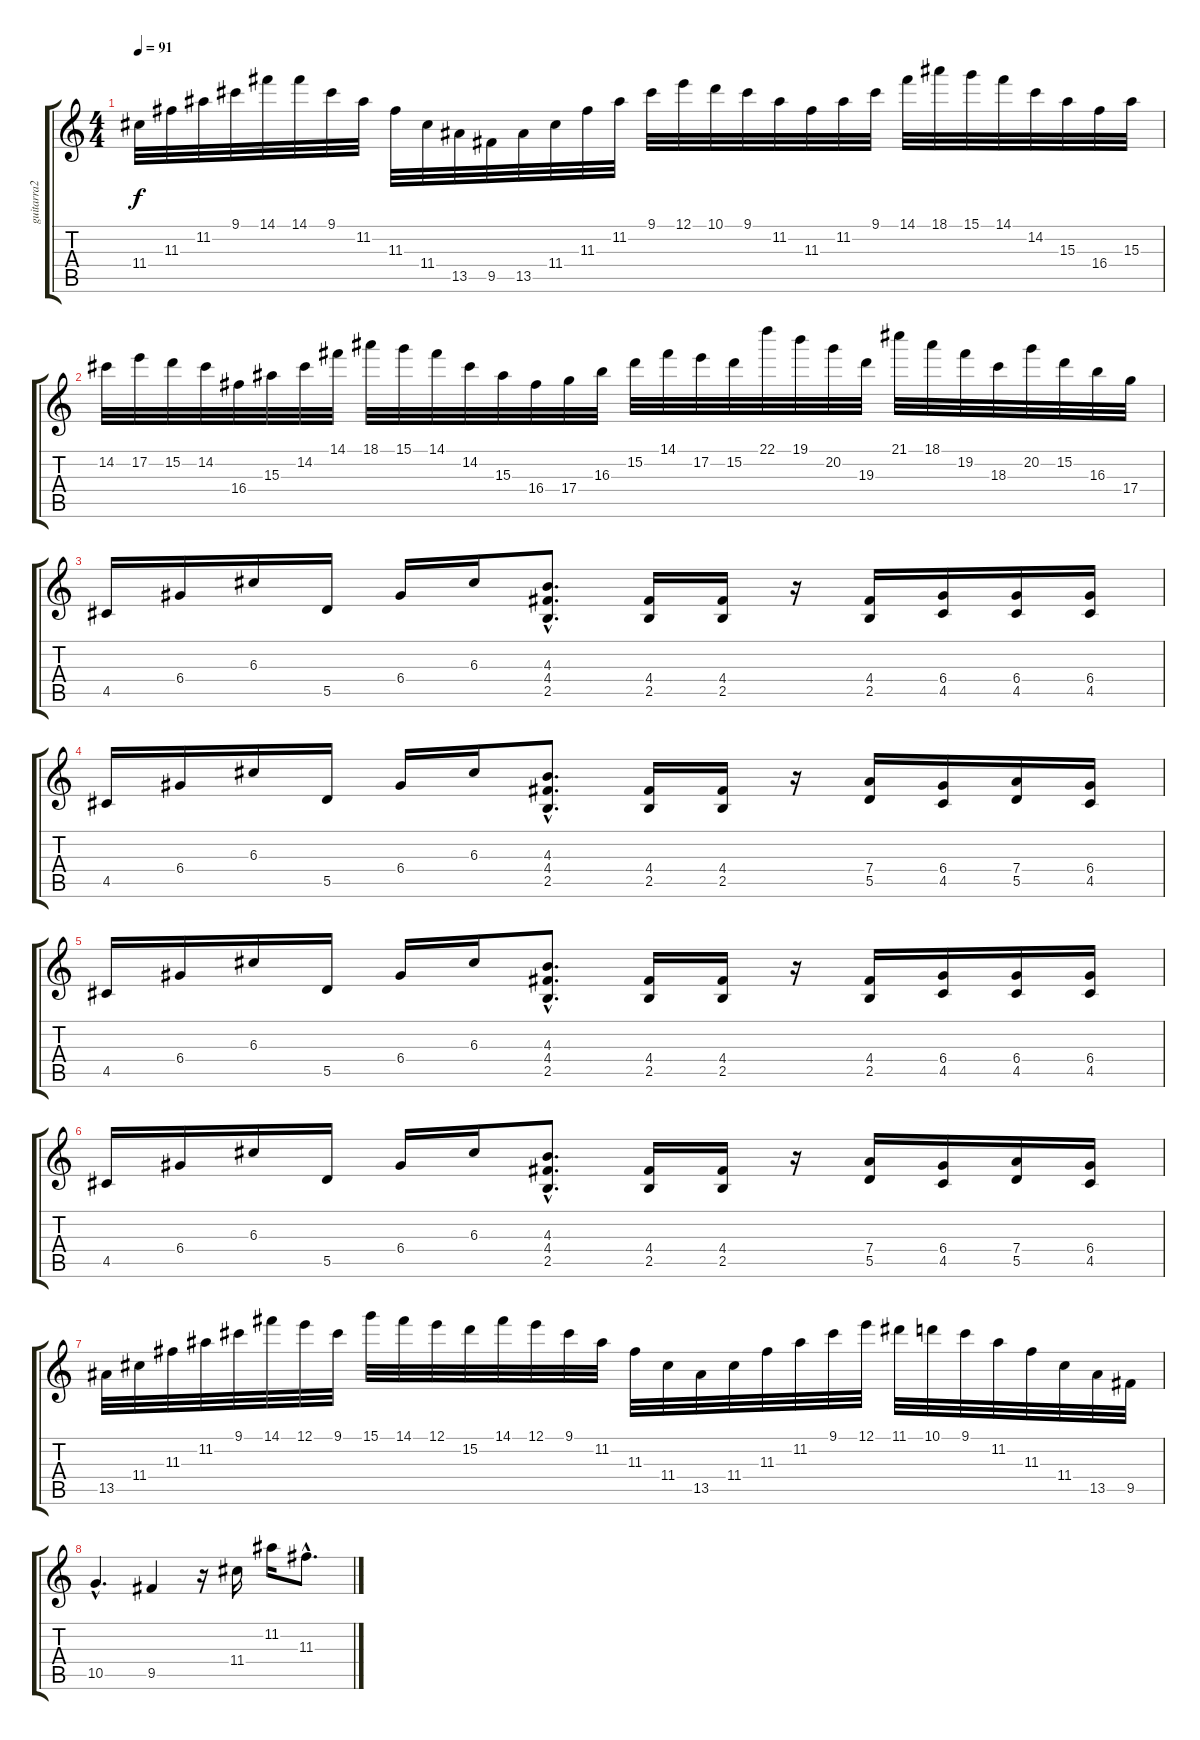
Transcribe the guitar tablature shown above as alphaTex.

\track ("guitarra2" "guitarra2") {instrument distortionguitar}
\staff {score tabs}
\tuning (E4 B3 G3 D3 A2 E2) {hide}
\ts (4 4)
\tempo 91
\clef g2
\ks c
11.4.32{dy f} 11.3.32 11.2.32 9.1.32 14.1.32 14.1.32 9.1.32 11.2.32 11.3.32 11.4.32 13.5.32 9.5.32 13.5.32 11.4.32 11.3.32 11.2.32 9.1.32 12.1.32 10.1.32 9.1.32 11.2.32 11.3.32 11.2.32 9.1.32 14.1.32 18.1.32 15.1.32 14.1.32 14.2.32 15.3.32 16.4.32 15.3.32 |
14.2.32 17.2.32 15.2.32 14.2.32 16.4.32 15.3.32 14.2.32 14.1.32 18.1.32 15.1.32 14.1.32 14.2.32 15.3.32 16.4.32 17.4.32 16.3.32 15.2.32 14.1.32 17.2.32 15.2.32 22.1.32 19.1.32 20.2.32 19.3.32 21.1.32 18.1.32 19.2.32 18.3.32 20.2.32 15.2.32 16.3.32 17.4.32 |
4.5.16 6.4.16 6.3.16 5.5.16 6.4.16 6.3.16 (4.3{hac} 4.4{hac} 2.5{hac}).8{d} (4.4 2.5).16 (4.4 2.5).16 r.16 (4.4 2.5).16 (6.4 4.5).16 (6.4 4.5).16 (6.4 4.5).16 |
4.5.16 6.4.16 6.3.16 5.5.16 6.4.16 6.3.16 (4.3{hac} 4.4{hac} 2.5{hac}).8{d} (4.4 2.5).16 (4.4 2.5).16 r.16 (7.4 5.5).16 (6.4 4.5).16 (7.4 5.5).16 (6.4 4.5).16 |
4.5.16 6.4.16 6.3.16 5.5.16 6.4.16 6.3.16 (4.3{hac} 4.4{hac} 2.5{hac}).8{d} (4.4 2.5).16 (4.4 2.5).16 r.16 (4.4 2.5).16 (6.4 4.5).16 (6.4 4.5).16 (6.4 4.5).16 |
4.5.16 6.4.16 6.3.16 5.5.16 6.4.16 6.3.16 (4.3{hac} 4.4{hac} 2.5{hac}).8{d} (4.4 2.5).16 (4.4 2.5).16 r.16 (7.4 5.5).16 (6.4 4.5).16 (7.4 5.5).16 (6.4 4.5).16 |
13.5.32 11.4.32 11.3.32 11.2.32 9.1.32 14.1.32 12.1.32 9.1.32 15.1.32 14.1.32 12.1.32 15.2.32 14.1.32 12.1.32 9.1.32 11.2.32 11.3.32 11.4.32 13.5.32 11.4.32 11.3.32 11.2.32 9.1.32 12.1.32 11.1.32 10.1.32 9.1.32 11.2.32 11.3.32 11.4.32 13.5.32 9.5.32 |
10.5{hac}.4{d} 9.5.4 r.16 11.4.16 11.2.16 11.3{hac}.8{d}
